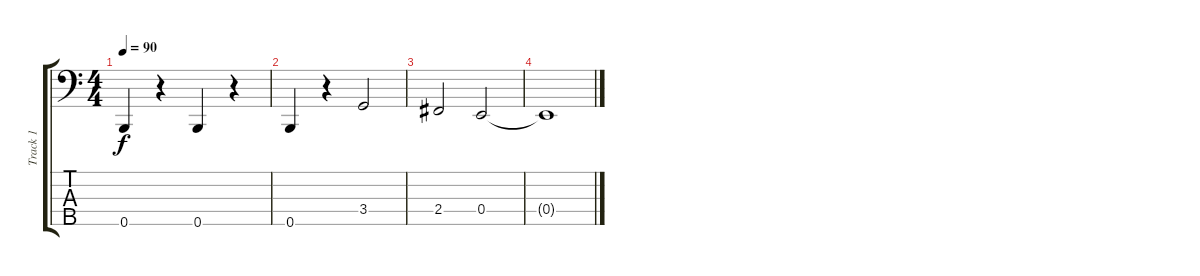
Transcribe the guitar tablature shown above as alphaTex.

\track ("Track 1" "Track 1") {instrument electricbassfinger}
\staff {score tabs}
\tuning (G2 D2 A1 E1 B0) {hide}
\ts (4 4)
\tempo 90
\clef f4
\ks c
0.5.4{dy f} r.4 0.5.4 r.4 |
0.5.4 r.4 3.4.2 |
2.4.2 0.4.2 |
0.4{t}.1
